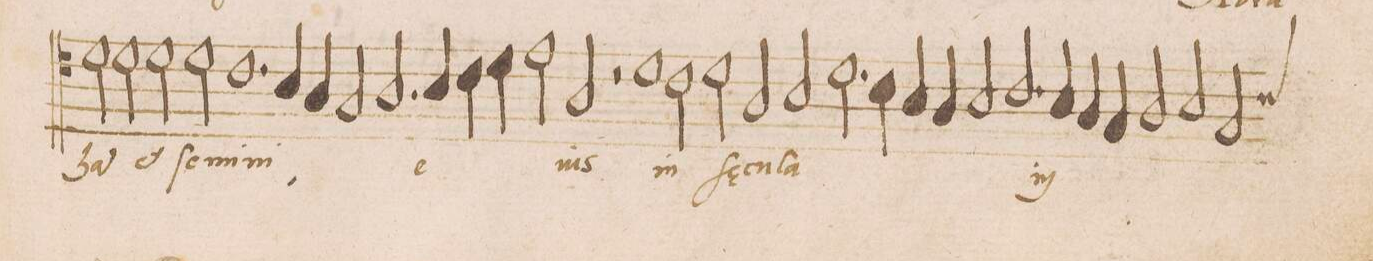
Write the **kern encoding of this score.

**kern	**text
*I"TENOR	*
*clefC4	*
*k[]	*
*met(C|)	*
*M2/1	*
2d\	et
2d\	ſe-
=91	=91
2d\	-mi-
2d\	-ni
1.c	.
=92	=92
4B/	.
4A/	.
2G/	.
2.A/	.
=93	=93
4B/	e-
4c\	.
4d\	.
2e\	.
2A/	-ius
=94	=94
2r	.
1d	in
2c\	.
=95	=95
2d\	ſae-
2A/	-cu-
2B/	-la
2.d\	.
=96	=96
4c\	.
4B/	.
4A/	.
2B/	.
*	*ij
2.c/	in
=97	=97
4B/	sae-
4A/	.
4G/	-cu-
2A/	-la
2B/	.
*	*Xij
=98	=98
*custos:c	*
2G/	.
*-	*-
